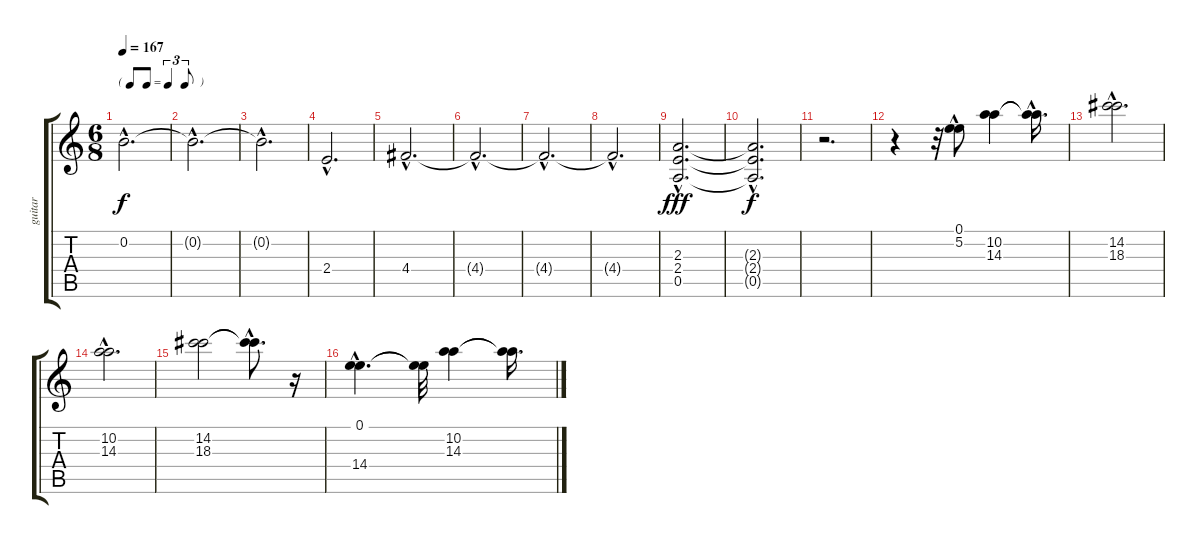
\track ("guitar" "guitar") {instrument distortionguitar}
\staff {score tabs}
\tuning (E4 B3 G3 D3 A2 E2) {hide}
\ts (6 8)
\tf triplet8th
\tempo 167
\clef g2
\ks c
0.2{hac}.2{d dy f} |
0.2{hac t}.2{d} |
0.2{hac t}.2{d} |
2.4{hac}.2{d} |
4.4{hac}.2{d} |
4.4{hac t}.2{d} |
4.4{hac t}.2{d} |
4.4{hac t}.2{d} |
(2.3{hac} 2.4{hac} 0.5{hac}).2{d dy fff} |
(2.3{hac t} 2.4{hac t} 0.5{hac t}).2{d dy f} |
r.2{d} |
r.4 r.32 (0.1{hac} 5.2{hac}).8 (10.2 14.3).4 (10.2{hac t} 14.3{hac t}).16{d} |
(14.2{hac} 18.3{hac}).2{d} |
(10.2{hac} 14.3{hac}).2{d} |
(14.2 18.3).2 (14.2{hac t} 18.3{hac t}).8{d} r.16 |
(0.1{hac} 14.4{hac}).4{d} (0.1{t} 14.4{t}).32 (10.2 14.3).4 (10.2{t} 14.3{t}).16{d}
